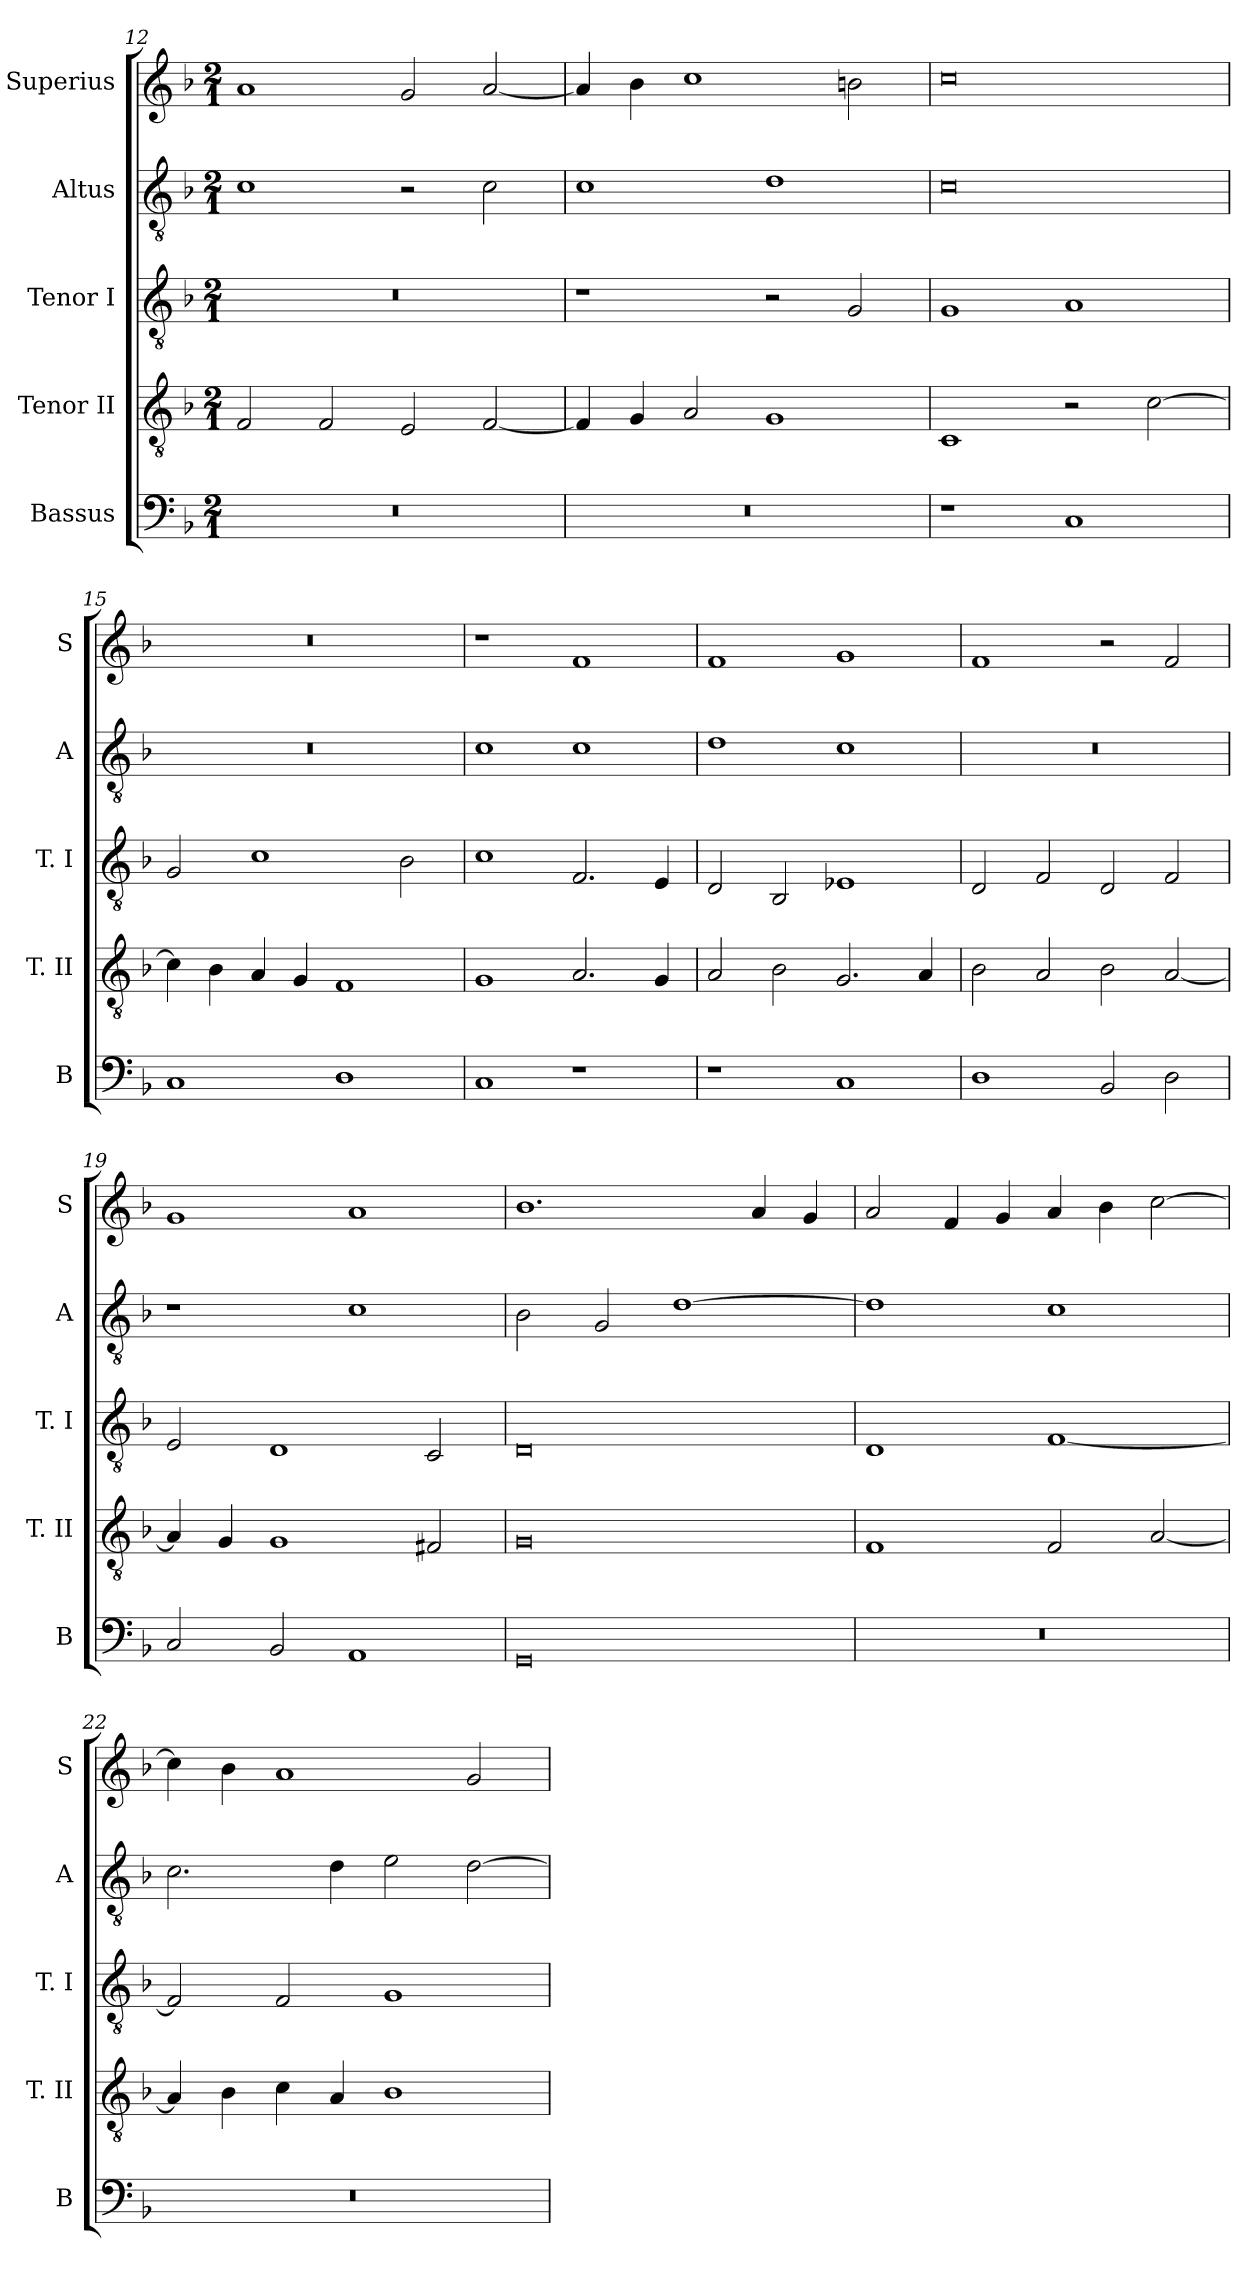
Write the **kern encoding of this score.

**kern	**kern	**kern	**kern	**kern
*part5	*part4	*part3	*part2	*part1
*staff5	*staff4	*staff3	*staff2	*staff1
*I"Bassus	*I"Tenor II	*I"Tenor I	*I"Altus	*I"Superius
*I'B	*I'T. II	*I'T. I	*I'A	*I'S
*clefF4	*clefGv2	*clefGv2	*clefGv2	*clefG2
*k[b-]	*k[b-]	*k[b-]	*k[b-]	*k[b-]
*F:	*F:	*F:	*F:	*F:
*M2/1	*M2/1	*M2/1	*M2/1	*M2/1
=12	=12	=12	=12	=12
0r	2F	0r	1c	1a
.	2F	.	.	.
.	2E	.	2r	2g
.	[2F	.	2c	[2a
=13	=13	=13	=13	=13
0r	4F]	1r	1c	4a]
.	4G	.	.	4b-
.	2A	.	.	1cc
.	1G	2r	1d	.
.	.	2G	.	2bn
=14	=14	=14	=14	=14
1r	1C	1G	0c	0cc
1C	2r	1A	.	.
.	[2c	.	.	.
=15	=15	=15	=15	=15
1C	4c]	2G	0r	0r
.	4B-	.	.	.
.	4A	1c	.	.
.	4G	.	.	.
1D	1F	.	.	.
.	.	2B-	.	.
=16	=16	=16	=16	=16
1C	1G	1c	1c	1r
1r	2.A	2.F	1c	1f
.	4G	4E	.	.
=17	=17	=17	=17	=17
1r	2A	2D	1d	1f
.	2B-	2BB-	.	.
1C	2.G	1E-X	1c	1g
.	4A	.	.	.
=18	=18	=18	=18	=18
1D	2B-	2D	0r	1f
.	2A	2F	.	.
2BB-	2B-	2D	.	2r
2D	[2A	2F	.	2f
=19	=19	=19	=19	=19
2C	4A]	2E	1r	1g
.	4G	.	.	.
2BB-	1G	1D	.	.
1AA	.	.	1c	1a
.	2F#X	2C	.	.
=20	=20	=20	=20	=20
0GG	0G	0D	2B-	1.b-
.	.	.	2G	.
.	.	.	[1d	.
.	.	.	.	4a
.	.	.	.	4g
=21	=21	=21	=21	=21
0r	1F	1D	1d]	2a
.	.	.	.	4f
.	.	.	.	4g
.	2F	[1F	1c	4a
.	.	.	.	4b-
.	[2A	.	.	[2cc
=22	=22	=22	=22	=22
0r	4A]	2F]	2.c	4cc]
.	4B-	.	.	4b-
.	4c	2F	.	1a
.	4A	.	4d	.
.	1B-	1G	2e	.
.	.	.	[2d	2g
=	=	=	=	=
*-	*-	*-	*-	*-
